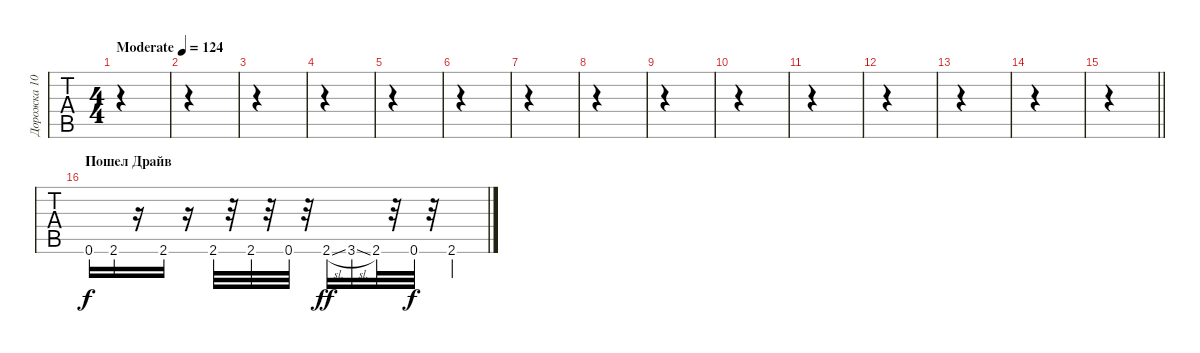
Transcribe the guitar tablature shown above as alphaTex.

\track ("Дорожка 10" "Дорожка 10") {instrument distortionguitar}
\staff {tabs}
\tuning (D4 A3 F3 C3 G2 D2) {hide}
\ts (4 4)
\tempo (124 "Moderate")
\clef g2
\ks c
|
|
|
|
|
|
|
|
|
|
|
|
|
|
\barLineRight lightlight
|
\section ("" "Пошел Драйв")
0.6.16 2.6.16 r.16 2.6.16 r.16 2.6.32 r.32 2.6.32 r.32 0.6.32 r.32 2.6{sl}.16{dy ff} 3.6{sl}.16 2.6.32 r.32 0.6.32{dy f} r.32 2.6.4
